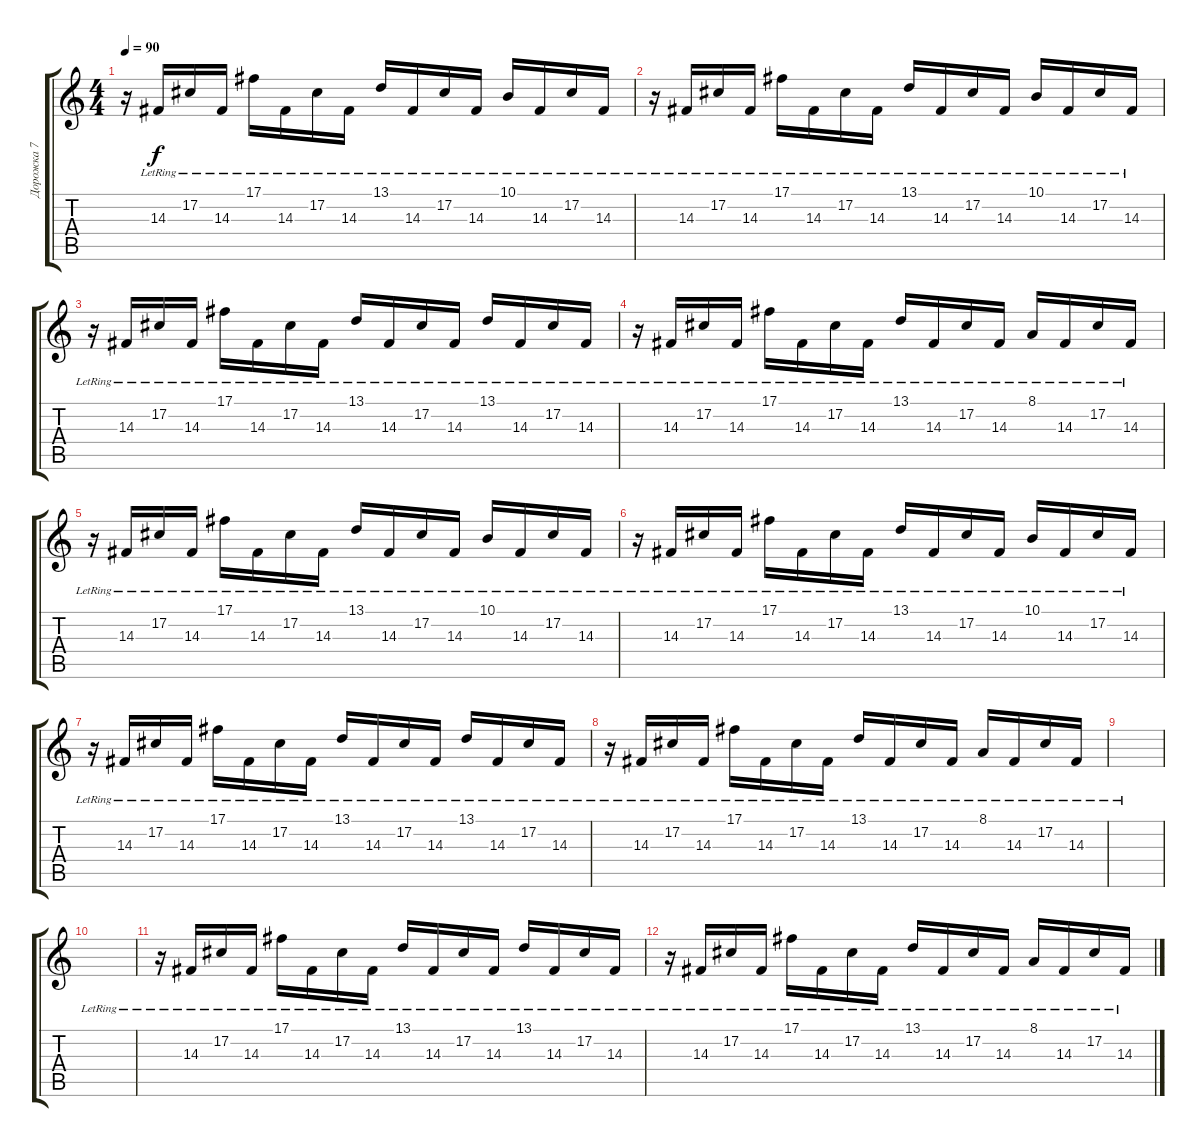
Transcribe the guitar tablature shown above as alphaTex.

\track ("Дорожка 7" "Дорожка 7") {instrument electricgrandpiano}
\staff {score tabs}
\tuning (Db4 Ab3 E3 B2 Gb2 B1) {hide}
\ts (4 4)
\tempo 90
\clef g2
\ks c
r.16{dy f instrument electricgrandpiano} 14.3{lr}.16 17.2{lr}.16 14.3{lr}.16 17.1{lr}.16 14.3{lr}.16 17.2{lr}.16 14.3{lr}.16 13.1{lr}.16 14.3{lr}.16 17.2{lr}.16 14.3{lr}.16 10.1{lr}.16 14.3{lr}.16 17.2{lr}.16 14.3{lr}.16 |
r.16 14.3{lr}.16 17.2{lr}.16 14.3{lr}.16 17.1{lr}.16 14.3{lr}.16 17.2{lr}.16 14.3{lr}.16 13.1{lr}.16 14.3{lr}.16 17.2{lr}.16 14.3{lr}.16 10.1{lr}.16 14.3{lr}.16 17.2{lr}.16 14.3{lr}.16 |
r.16 14.3{lr}.16 17.2{lr}.16 14.3{lr}.16 17.1{lr}.16 14.3{lr}.16 17.2{lr}.16 14.3{lr}.16 13.1{lr}.16 14.3{lr}.16 17.2{lr}.16 14.3{lr}.16 13.1{lr}.16 14.3{lr}.16 17.2{lr}.16 14.3{lr}.16 |
r.16 14.3{lr}.16 17.2{lr}.16 14.3{lr}.16 17.1{lr}.16 14.3{lr}.16 17.2{lr}.16 14.3{lr}.16 13.1{lr}.16 14.3{lr}.16 17.2{lr}.16 14.3{lr}.16 8.1{lr}.16 14.3{lr}.16 17.2{lr}.16 14.3{lr}.16 |
r.16 14.3{lr}.16 17.2{lr}.16 14.3{lr}.16 17.1{lr}.16 14.3{lr}.16 17.2{lr}.16 14.3{lr}.16 13.1{lr}.16 14.3{lr}.16 17.2{lr}.16 14.3{lr}.16 10.1{lr}.16 14.3{lr}.16 17.2{lr}.16 14.3{lr}.16 |
r.16 14.3{lr}.16 17.2{lr}.16 14.3{lr}.16 17.1{lr}.16 14.3{lr}.16 17.2{lr}.16 14.3{lr}.16 13.1{lr}.16 14.3{lr}.16 17.2{lr}.16 14.3{lr}.16 10.1{lr}.16 14.3{lr}.16 17.2{lr}.16 14.3{lr}.16 |
r.16 14.3{lr}.16 17.2{lr}.16 14.3{lr}.16 17.1{lr}.16 14.3{lr}.16 17.2{lr}.16 14.3{lr}.16 13.1{lr}.16 14.3{lr}.16 17.2{lr}.16 14.3{lr}.16 13.1{lr}.16 14.3{lr}.16 17.2{lr}.16 14.3{lr}.16 |
r.16 14.3{lr}.16 17.2{lr}.16 14.3{lr}.16 17.1{lr}.16 14.3{lr}.16 17.2{lr}.16 14.3{lr}.16 13.1{lr}.16 14.3{lr}.16 17.2{lr}.16 14.3{lr}.16 8.1{lr}.16 14.3{lr}.16 17.2{lr}.16 14.3{lr}.16 |
|
|
r.16 14.3{lr}.16 17.2{lr}.16 14.3{lr}.16 17.1{lr}.16 14.3{lr}.16 17.2{lr}.16 14.3{lr}.16 13.1{lr}.16 14.3{lr}.16 17.2{lr}.16 14.3{lr}.16 13.1{lr}.16 14.3{lr}.16 17.2{lr}.16 14.3{lr}.16 |
r.16 14.3{lr}.16 17.2{lr}.16 14.3{lr}.16 17.1{lr}.16 14.3{lr}.16 17.2{lr}.16 14.3{lr}.16 13.1{lr}.16 14.3{lr}.16 17.2{lr}.16 14.3{lr}.16 8.1{lr}.16 14.3{lr}.16 17.2{lr}.16 14.3{lr}.16
